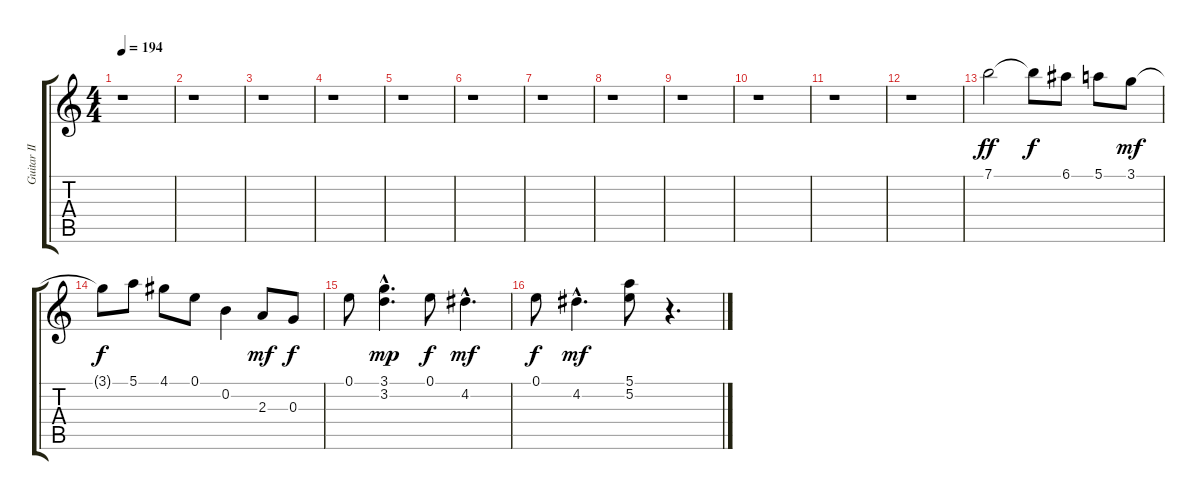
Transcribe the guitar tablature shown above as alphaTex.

\track ("Guitar II" "Guitar II") {instrument overdrivenguitar}
\staff {score tabs}
\tuning (E4 B3 G3 D3 A2 E2) {hide}
\ts (4 4)
\tempo 194
\clef g2
\ks c
r.1{dy f} |
r.1 |
r.1 |
r.1 |
r.1 |
r.1 |
r.1 |
r.1 |
r.1 |
r.1 |
r.1 |
r.1 |
7.1.2{dy ff} 7.1{t}.8{dy f} 6.1.8 5.1.8 3.1.8{dy mf} |
3.1{t}.8{dy f} 5.1.8 4.1.8 0.1.8 0.2.4 2.3.8{dy mf} 0.3.8{dy f} |
0.1.8 (3.1{hac} 3.2{hac}).4{d dy mp} 0.1.8{dy f} 4.2{hac}.4{d dy mf} |
0.1.8{dy f} 4.2{hac}.4{d dy mf} (5.1 5.2).8 r.4{d}
